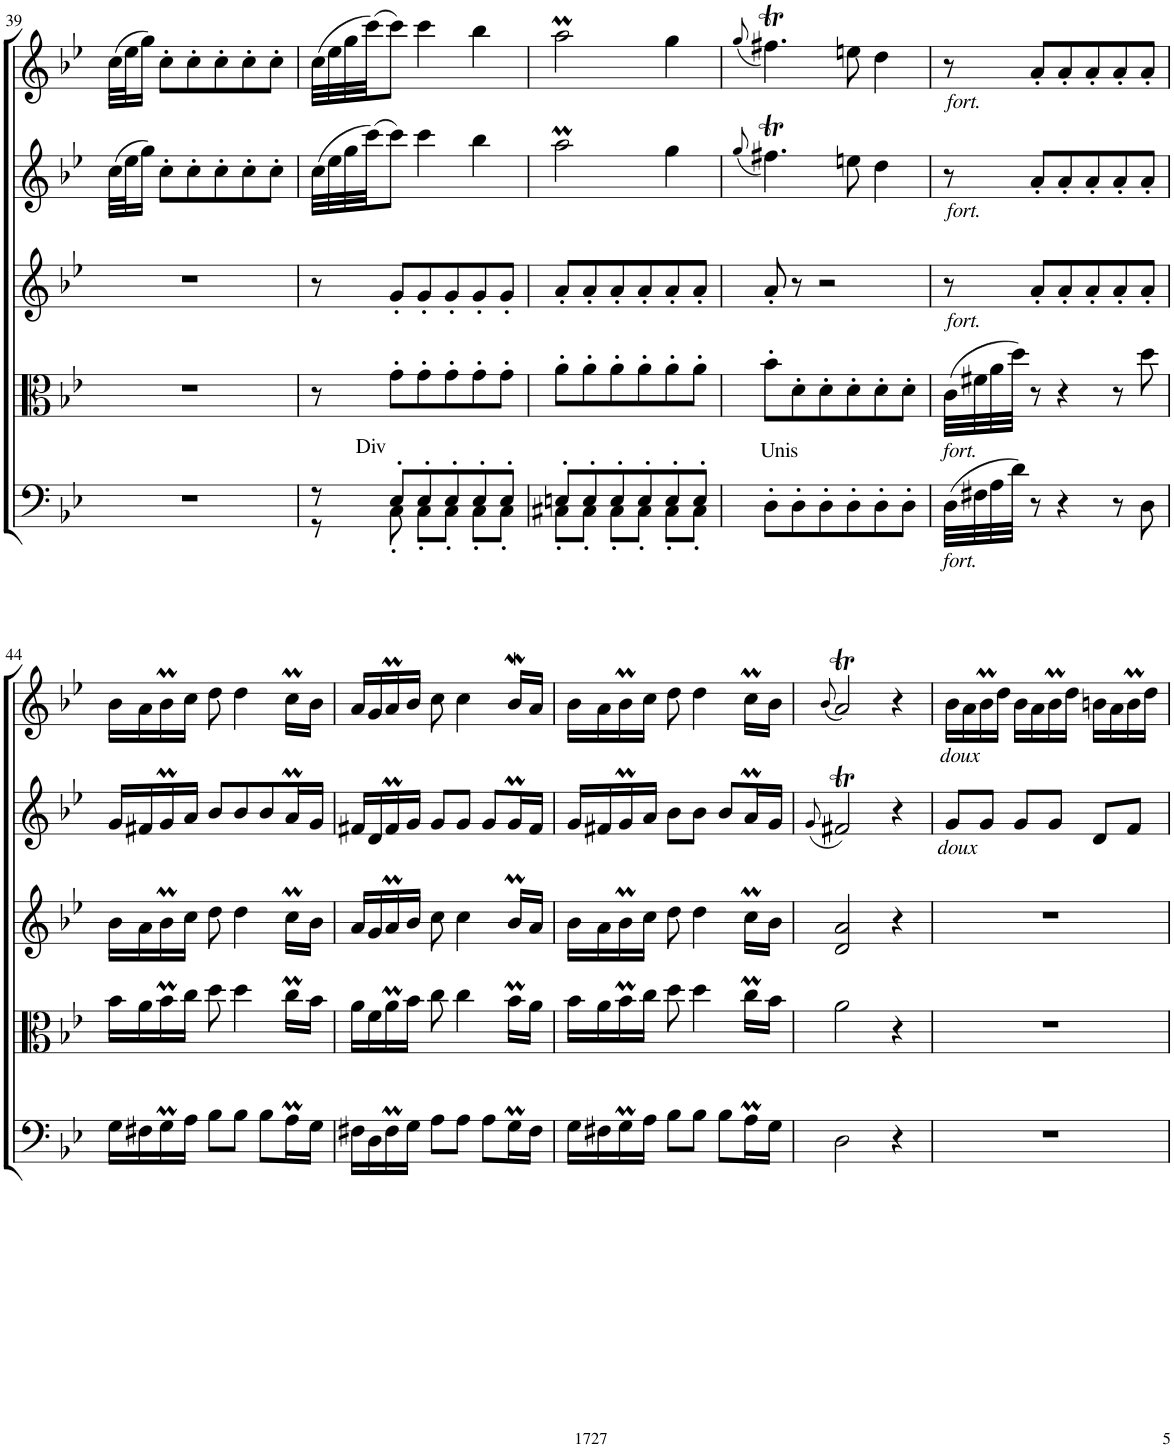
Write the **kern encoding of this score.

**kern	**kern	**kern	**kern	**kern
*part5	*part4	*part3	*part2	*part1
*staff5	*staff4	*staff3	*staff2	*staff1
*I"Violoncello (2 Violoncelles)	*I"Viola	*I"Violin III	*I"Violin II	*I"Violin I
*I'Vc	*I'Vla	*I'Vln	*I'Vln	*I'Vln
!!LO:PB:g=z
*clefF4	*clefC3	*clefG2	*clefG2	*clefG2
*k[b-e-]	*k[b-e-]	*k[b-e-]	*k[b-e-]	*k[b-e-]
*M3/4	*M3/4	*M3/4	*M3/4	*M3/4
=39	=39	=39	=39	=39
2.r	2.r	2.r	(32cc\LLL	(32cc\LLL
.	.	.	32ee-\J	32ee-\J
.	.	.	16gg\JJ)	16gg\JJ)
.	.	.	8cc'\L	8cc'\L
.	.	.	8cc'\	8cc'\
.	.	.	8cc'\	8cc'\
.	.	.	8cc'\	8cc'\
.	.	.	8cc'\J	8cc'\J
=40	=40	=40	=40	=40
*^	*	*	*	*
8r	8r	8r	8r	(32cc\LLL	(32cc\LLL
.	.	.	.	32ee-\	32ee-\
.	.	.	.	32gg\	32gg\
.	.	.	.	(32ccc\JJ)	(32ccc\JJ)
!LO:TX:a:t=Div	!	!	!	!	!
8E-'/L	8C'\	8g'\L	8g'/L	8ccc\J)	8ccc\J)
8E-'/	8C'\L	8g'\	8g'/	4ccc\	4ccc\
8E-'/	8C'\J	8g'\	8g'/	.	.
8E-'/	8C'\L	8g'\	8g'/	4bb-\	4bb-\
8E-'/J	8C'\J	8g'\J	8g'/J	.	.
=41	=41	=41	=41	=41	=41
8En'/L	8C#X'\L	8a'\L	8a'/L	2aam\	2aam\
8E'/	8C#'\J	8a'\	8a'/	.	.
8E'/	8C#'\L	8a'\	8a'/	.	.
8E'/	8C#'\J	8a'\	8a'/	.	.
8E'/	8C#'\L	8a'\	8a'/	4gg\	4gg\
8E'/J	8C#'\J	8a'\J	8a'/J	.	.
*v	*v	*	*	*	*
=42	=42	=42	=42	=42
.	.	.	(8qgg/	(8qgg/
!LO:TX:a:t=Unis	!	!	!	!
8D'\L	8b-'\L	8a'/	4.ff#Xt\)	4.ff#Xt\)
8D'\	8d'\	8r	.	.
8D'\	8d'\	2r	.	.
8D'\	8d'\	.	8een\	8een\
8D'\	8d'\	.	4dd\	4dd\
8D'\J	8d'\J	.	.	.
=43	=43	=43	=43	=43
!	!	!	!	!LO:TX:b:i:t=fort.
!	!	!	!LO:TX:b:i:t=fort.	!
!	!	!LO:TX:b:i:t=fort.	!	!
!	!LO:TX:b:i:t=fort.	!	!	!
!LO:TX:b:i:t=fort.	!	!	!	!
(32D\LLL	(32c\LLL	8r	8r	8r
32F#X\	32f#X\	.	.	.
32A\	32a\	.	.	.
32d\JJJ)	32dd\JJJ)	.	.	.
8r	8r	8a'/L	8a'/L	8a'/L
4r	4r	8a'/	8a'/	8a'/
.	.	8a'/	8a'/	8a'/
8r	8r	8a'/	8a'/	8a'/
8D\	8dd\	8a'/J	8a'/J	8a'/J
!!LO:LB:g=z
=44	=44	=44	=44	=44
16G\LL	16b-\LL	16b-\LL	16g/LL	16b-\LL
16F#X\	16a\	16a\	16f#X/	16a\
16GM\	16b-M\	16b-M\	16gM/	16b-M\
16A\JJ	16cc\JJ	16cc\JJ	16a/JJ	16cc\JJ
8B-\L	8dd\	8dd\	8b-/L	8dd\
8B-\J	4dd\	4dd\	8b-/	4dd\
8B-\L	.	.	8b-/	.
16Am\L	16ccM\LL	16ccM\LL	16am/L	16ccM\LL
16G\JJ	16b-\JJ	16b-\JJ	16g/JJ	16b-\JJ
=45	=45	=45	=45	=45
16F#X\LL	16a\LL	16a/LL	16f#X/LL	16a/LL
16D\	16f\	16g/	16d/	16g/
16F#m\	16am\	16am/	16f#m/	16am/
16G\JJ	16b-\JJ	16b-/JJ	16g/JJ	16b-/JJ
8A\L	8cc\	8cc\	8g/L	8cc\
8A\J	4cc\	4cc\	8g/J	4cc\
8A\L	.	.	8g/L	.
16GM\L	16b-M\LL	16b-M/LL	16gM/L	16b-w/LL
16F#\JJ	16a\JJ	16a/JJ	16f#/JJ	16a/JJ
=46	=46	=46	=46	=46
16G\LL	16b-\LL	16b-\LL	16g/LL	16b-\LL
16F#X\	16a\	16a\	16f#X/	16a\
16GM\	16b-M\	16b-M\	16gM/	16b-M\
16A\JJ	16cc\JJ	16cc\JJ	16a/JJ	16cc\JJ
8B-\L	8dd\	8dd\	8b-\L	8dd\
8B-\J	4dd\	4dd\	8b-\J	4dd\
8B-\L	.	.	8b-/L	.
16Am\L	16ccM\LL	16ccM\LL	16am/L	16ccM\LL
16G\JJ	16b-\JJ	16b-\JJ	16g/JJ	16b-\JJ
=47	=47	=47	=47	=47
.	.	.	(8qg/	(8qb-/
2D\	2a\	2d/ 2a/	2f#Xt/)	2at/)
4r	4r	4r	4r	4r
=48	=48	=48	=48	=48
!	!	!	!	!LO:TX:b:i:t=doux
!	!	!	!LO:TX:b:i:t=doux	!
2.r	2.r	2.r	8g/L	16b-\LL
.	.	.	.	16a\
.	.	.	8g/J	16b-M\
.	.	.	.	16dd\JJ
.	.	.	8g/L	16b-\LL
.	.	.	.	16a\
.	.	.	8g/J	16b-M\
.	.	.	.	16dd\JJ
.	.	.	8d/L	16bn\LL
.	.	.	.	16a\
.	.	.	8f/J	16bm\
.	.	.	.	16dd\JJ
=	=	=	=	=
*-	*-	*-	*-	*-
